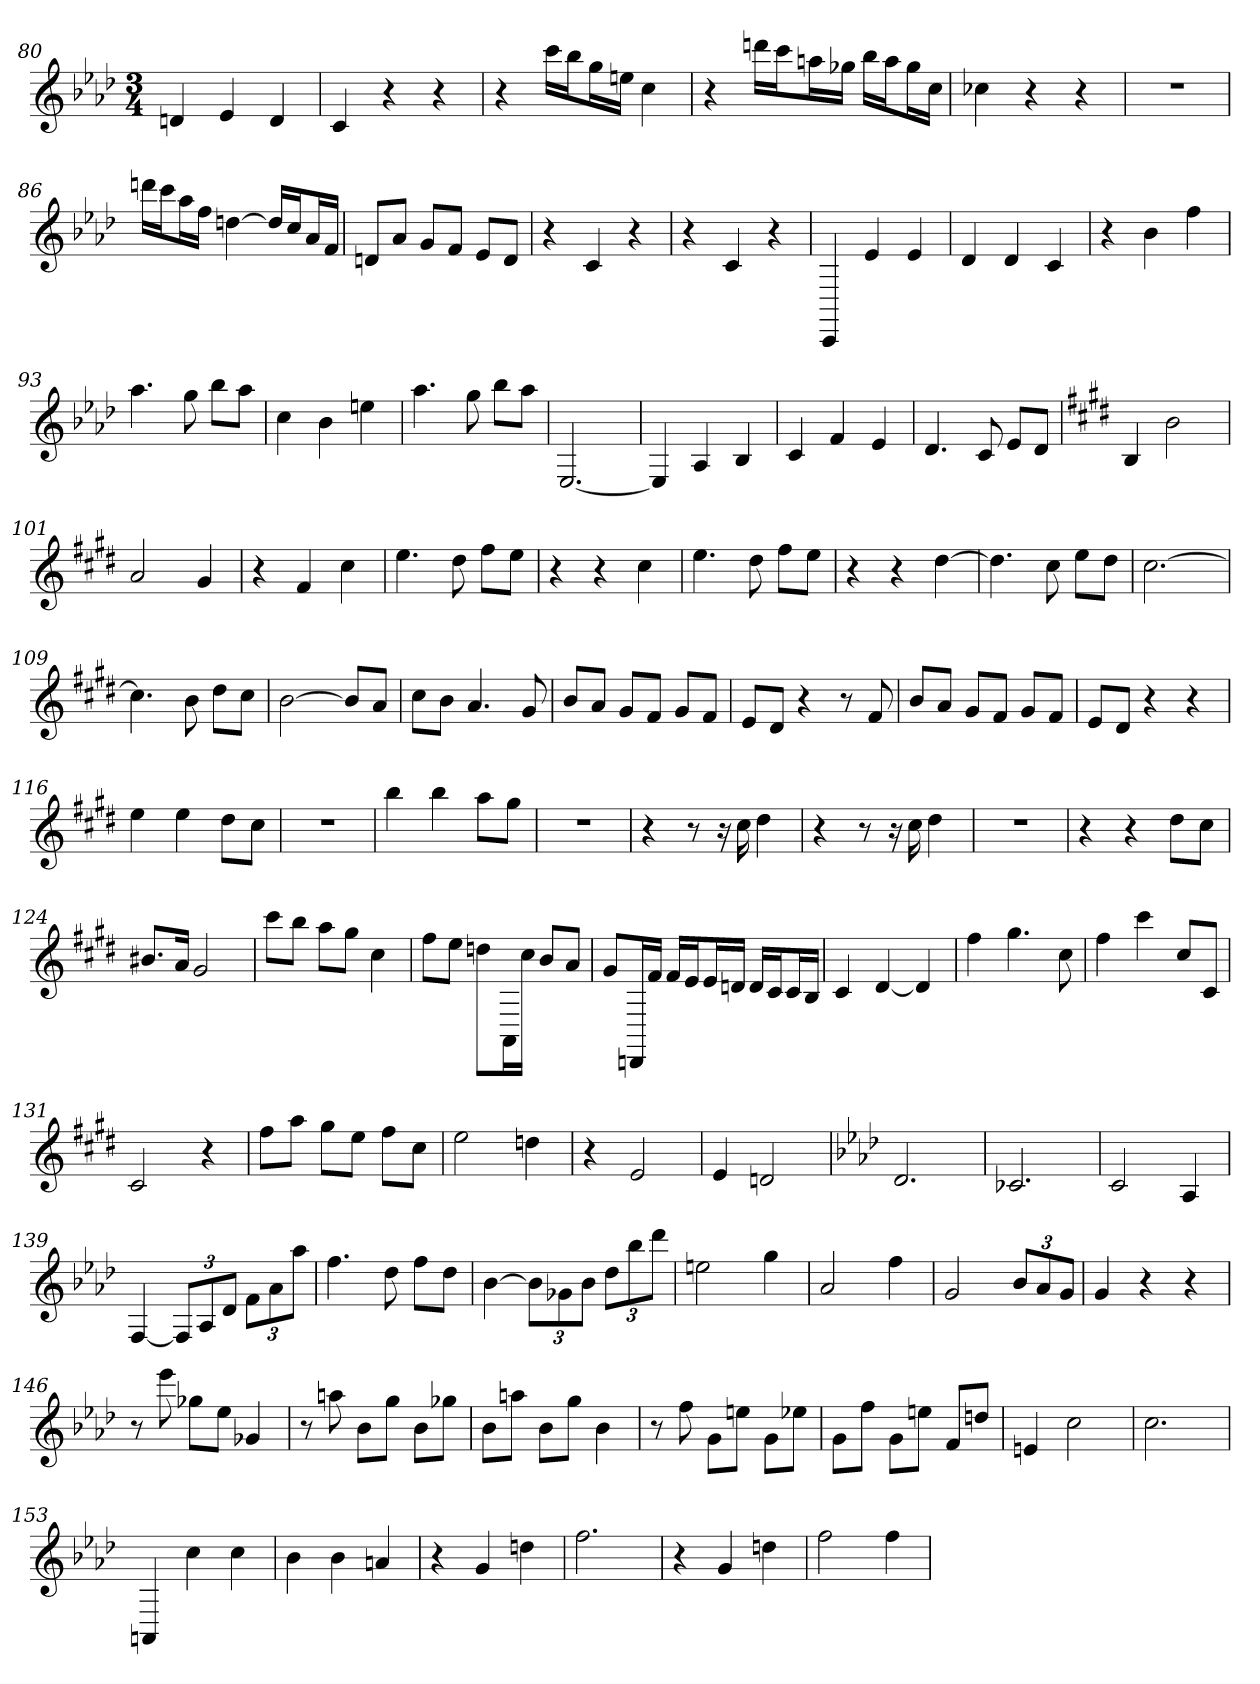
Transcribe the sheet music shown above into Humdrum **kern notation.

**kern
*part1
*staff1
*clefG2
*k[b-e-a-d-]
*A-:
*M3/4
=80
4dn
4e-
4d
=81
4c
4r
4r
=82
4r
16ccc\LL
16bb-\J
16gg\L
16een\JJ
4cc
=83
4r
16dddn\LL
16ccc\J
16aan\L
16gg-X\JJ
16bb-\LL
16aa\J
16gg-\L
16cc\JJ
=84
4cc-X
4r
4r
=85
2.r
=86
16dddn\LL
16ccc\J
16aa-\L
16ff\JJ
[4ddn
16dd/LL]
16cc/J
16a-/L
16f/JJ
=87
8dn/L
8a-/J
8g/L
8f/J
8e-/L
8d/J
=88
4r
4c
4r
=89
4r
4c
4r
=90
4CC
4e-
4e-
=91
4d-
4d-
4c
=92
4r
4b-
4ff
=93
4.aa-
8gg
8bb-\L
8aa-\J
=94
4cc
4b-
4een
=95
4.aa-
8gg
8bb-\L
8aa-\J
=96
[2.E-
=97
4E-]
4A-
4B-
=98
4c
4f
4e-
=99
4.d-
8c
8e-/L
8d-/J
=100
*k[f#c#g#d#]
*E:
4B
2b
=101
2a
4g#
=102
4r
4f#
4cc#
=103
4.ee
8dd#
8ff#\L
8ee\J
=104
4r
4r
4cc#
=105
4.ee
8dd#
8ff#\L
8ee\J
=106
4r
4r
[4dd#
=107
4.dd#]
8cc#
8ee\L
8dd#\J
=108
[2.cc#
=109
4.cc#]
8b
8dd#\L
8cc#\J
=110
[2b
8b/L]
8a/J
=111
8cc#\L
8b\J
4.a
8g#
=112
8b/L
8a/J
8g#/L
8f#/J
8g#/L
8f#/J
=113
8e/L
8d#/J
4r
8r
8f#
=114
8b/L
8a/J
8g#/L
8f#/J
8g#/L
8f#/J
=115
8e/L
8d#/J
4r
4r
=116
4ee
4ee
8dd#\L
8cc#\J
=117
2.r
=118
4bb
4bb
8aa\L
8gg#\J
=119
2.r
=120
4r
8r
16r
16cc#
4dd#
=121
4r
8r
16r
16cc#
4dd#
=122
2.r
=123
4r
4r
8dd#\L
8cc#\J
=124
8.b#X/L
16a/Jk
2g#
=125
8ccc#\L
8bb\J
8aa\L
8gg#\J
4cc#
=126
8ff#\L
8ee\J
8ddn\L
16AA\L
16cc#\JJ
8b/L
8a/J
=127
8g#/L
16DDn/L
16f#/JJ
16f#/LL
16e/J
16e/L
16dn/JJ
16d/LL
16c#/J
16c#/L
16B/JJ
=128
4c#
[4d#
4d#]
=129
4ff#
4.gg#
8cc#
=130
4ff#
4ccc#
8cc#/L
8c#/J
=131
2c#
4r
=132
8ff#\L
8aa\J
8gg#\L
8ee\J
8ff#\L
8cc#\J
=133
2ee
4ddn
=134
4r
2e
=135
4e
2dn
=136
*k[b-e-a-d-]
*A-:
2.d-
=137
2.c-X
=138
2c
4A-
=139
[4F
12F/L]
12A-/
12d-/J
12f\L
12a-\
12aa-\J
=140
4.ff
8dd-
8ff\L
8dd-\J
=141
[4b-
12b-\L]
12g-X\
12b-\J
12dd-\L
12bb-\
12ddd-\J
=142
2een
4gg
=143
2a-
4ff
=144
2g
12b-/L
12a-/
12g/J
=145
4g
4r
4r
=146
8r
8eee-
8gg-X\L
8ee-\J
4g-X
=147
8r
8aan
8b-\L
8gg\J
8b-\L
8gg-X\J
=148
8b-\L
8aan\J
8b-\L
8gg\J
4b-
=149
8r
8ff
8g\L
8een\J
8g\L
8ee-X\J
=150
8g\L
8ff\J
8g\L
8een\J
8f/L
8ddn/J
=151
4en
2cc
=152
2.cc
=153
4AAn
4cc
4cc
=154
4b-
4b-
4an
=155
4r
4g
4ddn
=156
2.ff
=157
4r
4g
4ddn
=158
2ff
4ff
=
*-
